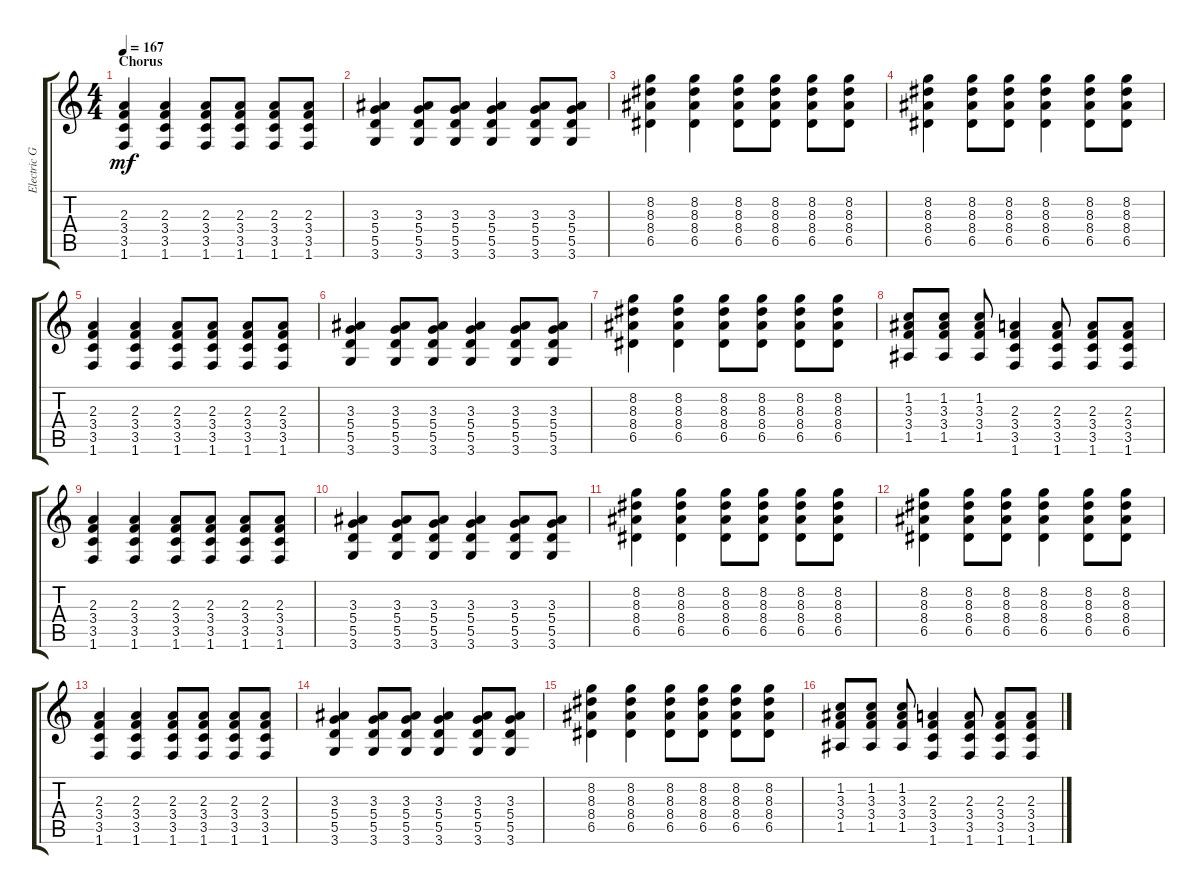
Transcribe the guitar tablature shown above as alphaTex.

\track ("Electric Guitar" "Electric G") {instrument overdrivenguitar}
\staff {score tabs}
\tuning (E4 B3 G3 D3 A2 E2) {hide}
\ts (4 4)
\section ("" "Chorus")
\tempo 167
\clef g2
\ks c
(2.3 3.4 3.5 1.6).4{dy mf} (2.3 3.4 3.5 1.6).4 (2.3 3.4 3.5 1.6).8 (2.3 3.4 3.5 1.6).8 (2.3 3.4 3.5 1.6).8 (2.3 3.4 3.5 1.6).8 |
(3.3 5.4 5.5 3.6).4 (3.3 5.4 5.5 3.6).8 (3.3 5.4 5.5 3.6).8 (3.3 5.4 5.5 3.6).4 (3.3 5.4 5.5 3.6).8 (3.3 5.4 5.5 3.6).8 |
(8.2 8.3 8.4 6.5).4 (8.2 8.3 8.4 6.5).4 (8.2 8.3 8.4 6.5).8 (8.2 8.3 8.4 6.5).8 (8.2 8.3 8.4 6.5).8 (8.2 8.3 8.4 6.5).8 |
(8.2 8.3 8.4 6.5).4 (8.2 8.3 8.4 6.5).8 (8.2 8.3 8.4 6.5).8 (8.2 8.3 8.4 6.5).4 (8.2 8.3 8.4 6.5).8 (8.2 8.3 8.4 6.5).8 |
(2.3 3.4 3.5 1.6).4 (2.3 3.4 3.5 1.6).4 (2.3 3.4 3.5 1.6).8 (2.3 3.4 3.5 1.6).8 (2.3 3.4 3.5 1.6).8 (2.3 3.4 3.5 1.6).8 |
(3.3 5.4 5.5 3.6).4 (3.3 5.4 5.5 3.6).8 (3.3 5.4 5.5 3.6).8 (3.3 5.4 5.5 3.6).4 (3.3 5.4 5.5 3.6).8 (3.3 5.4 5.5 3.6).8 |
(8.2 8.3 8.4 6.5).4 (8.2 8.3 8.4 6.5).4 (8.2 8.3 8.4 6.5).8 (8.2 8.3 8.4 6.5).8 (8.2 8.3 8.4 6.5).8 (8.2 8.3 8.4 6.5).8 |
(1.2 3.3 3.4 1.5).8 (1.2 3.3 3.4 1.5).8 (1.2 3.3 3.4 1.5).8 (2.3 3.4 3.5 1.6).4 (2.3 3.4 3.5 1.6).8 (2.3 3.4 3.5 1.6).8 (2.3 3.4 3.5 1.6).8 |
(2.3 3.4 3.5 1.6).4 (2.3 3.4 3.5 1.6).4 (2.3 3.4 3.5 1.6).8 (2.3 3.4 3.5 1.6).8 (2.3 3.4 3.5 1.6).8 (2.3 3.4 3.5 1.6).8 |
(3.3 5.4 5.5 3.6).4 (3.3 5.4 5.5 3.6).8 (3.3 5.4 5.5 3.6).8 (3.3 5.4 5.5 3.6).4 (3.3 5.4 5.5 3.6).8 (3.3 5.4 5.5 3.6).8 |
(8.2 8.3 8.4 6.5).4 (8.2 8.3 8.4 6.5).4 (8.2 8.3 8.4 6.5).8 (8.2 8.3 8.4 6.5).8 (8.2 8.3 8.4 6.5).8 (8.2 8.3 8.4 6.5).8 |
(8.2 8.3 8.4 6.5).4 (8.2 8.3 8.4 6.5).8 (8.2 8.3 8.4 6.5).8 (8.2 8.3 8.4 6.5).4 (8.2 8.3 8.4 6.5).8 (8.2 8.3 8.4 6.5).8 |
(2.3 3.4 3.5 1.6).4 (2.3 3.4 3.5 1.6).4 (2.3 3.4 3.5 1.6).8 (2.3 3.4 3.5 1.6).8 (2.3 3.4 3.5 1.6).8 (2.3 3.4 3.5 1.6).8 |
(3.3 5.4 5.5 3.6).4 (3.3 5.4 5.5 3.6).8 (3.3 5.4 5.5 3.6).8 (3.3 5.4 5.5 3.6).4 (3.3 5.4 5.5 3.6).8 (3.3 5.4 5.5 3.6).8 |
(8.2 8.3 8.4 6.5).4 (8.2 8.3 8.4 6.5).4 (8.2 8.3 8.4 6.5).8 (8.2 8.3 8.4 6.5).8 (8.2 8.3 8.4 6.5).8 (8.2 8.3 8.4 6.5).8 |
(1.2 3.3 3.4 1.5).8 (1.2 3.3 3.4 1.5).8 (1.2 3.3 3.4 1.5).8 (2.3 3.4 3.5 1.6).4 (2.3 3.4 3.5 1.6).8 (2.3 3.4 3.5 1.6).8 (2.3 3.4 3.5 1.6).8
